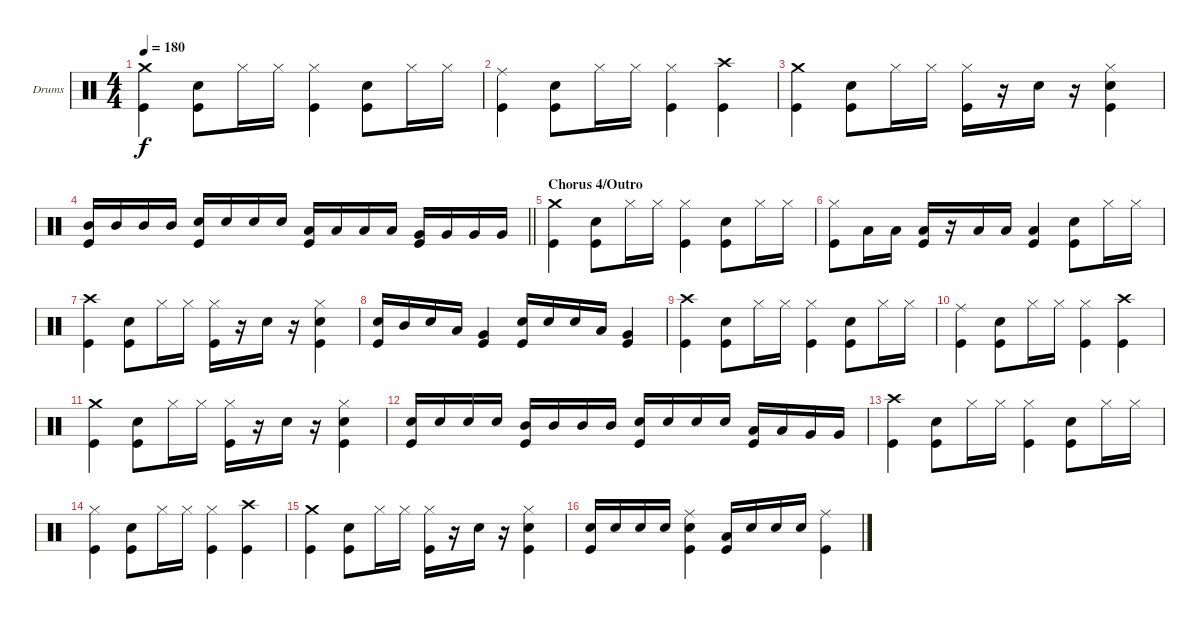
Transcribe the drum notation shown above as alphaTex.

\bracketExtendMode groupsimilarinstruments
\firstSystemTrackNameOrientation horizontal
\otherSystemsTrackNameOrientation horizontal
\track ("Drumkit" "Drums") {instrument percussion}
\staff {score}
\articulation defaults
\ts (4 4)
\tempo 180
\clef neutral
\ks c
("Kick (hit)" "Crash medium (hit)").4{dy f} ("Snare (hit) 2" "Kick (hit)").8 "Hi-Hat (closed)".16 "Hi-Hat (closed)".16 ("Hi-Hat (closed)" "Kick (hit)").4 ("Snare (hit) 2" "Kick (hit)").8 "Hi-Hat (closed)".16 "Hi-Hat (closed)".16 |
("Kick (hit)" "Ride (middle)").4 ("Snare (hit) 2" "Kick (hit)").8 "Hi-Hat (closed)".16 "Hi-Hat (closed)".16 ("Hi-Hat (closed)" "Kick (hit)").4 ("Kick (hit)" "Crash high (hit)").4 |
("Kick (hit)" "Crash medium (hit)").4 ("Snare (hit) 2" "Kick (hit)").8 "Hi-Hat (closed)".16 "Hi-Hat (closed)".16 ("Hi-Hat (closed)" "Kick (hit)").16 r.16 "Snare (hit) 2".16 r.16 ("Hi-Hat (closed)" "Kick (hit)" "Snare (hit) 2").4 |
\barLineRight lightlight
("Mid Tom (hit)" "Kick (hit)").16 "Mid Tom (hit)".16 "Mid Tom (hit)".16 "Mid Tom (hit)".16 ("Kick (hit)" "Snare (hit) 2").16 "Snare (hit) 2".16 "Snare (hit) 2".16 "Snare (hit) 2".16 ("Kick (hit)" "Low Tom (hit)").16 "Low Tom (hit)".16 "Low Tom (hit)".16 "Low Tom (hit)".16 ("Very Low Tom (hit)" "Kick (hit)").16 "Very Low Tom (hit)".16 "Very Low Tom (hit)".16 "Very Low Tom (hit)".16 |
\section ("" "Chorus 4/Outro")
("Kick (hit)" "Crash medium (hit)").4 ("Snare (hit) 2" "Kick (hit)").8 "Hi-Hat (closed)".16 "Hi-Hat (closed)".16 ("Hi-Hat (closed)" "Kick (hit)").4 ("Snare (hit) 2" "Kick (hit)").8 "Hi-Hat (closed)".16 "Hi-Hat (closed)".16 |
("Kick (hit)" "Hi-Hat (closed)").8 "Low Tom (hit)".16 "Low Tom (hit)".16 ("Kick (hit)" "Low Tom (hit)").16 r.16 "Low Tom (hit)".16 "Low Tom (hit)".16 ("Kick (hit)" "Low Tom (hit)").4 ("Snare (hit) 2" "Kick (hit)").8 "Hi-Hat (closed)".16 "Hi-Hat (closed)".16 |
("Kick (hit)" "Crash high (hit)").4 ("Snare (hit) 2" "Kick (hit)").8 "Hi-Hat (closed)".16 "Hi-Hat (closed)".16 ("Hi-Hat (closed)" "Kick (hit)").16 r.16 "Snare (hit) 2".16 r.16 ("Hi-Hat (closed)" "Kick (hit)" "Snare (hit) 2").4 |
("Kick (hit)" "Snare (hit) 2").16 "Mid Tom (hit)".16 "Snare (hit) 2".16 "Low Tom (hit)".16 ("Kick (hit)" "Very Low Tom (hit)").4 ("Kick (hit)" "Snare (hit) 2").16 "Snare (hit) 2".16 "Snare (hit) 2".16 "Low Tom (hit)".16 ("Kick (hit)" "Very Low Tom (hit)").4 |
("Kick (hit)" "Crash high (hit)").4 ("Snare (hit) 2" "Kick (hit)").8 "Hi-Hat (closed)".16 "Hi-Hat (closed)".16 ("Hi-Hat (closed)" "Kick (hit)").4 ("Snare (hit) 2" "Kick (hit)").8 "Hi-Hat (closed)".16 "Hi-Hat (closed)".16 |
("Kick (hit)" "Ride (middle)").4 ("Snare (hit) 2" "Kick (hit)").8 "Hi-Hat (closed)".16 "Hi-Hat (closed)".16 ("Hi-Hat (closed)" "Kick (hit)").4 ("Kick (hit)" "Crash high (hit)").4 |
("Kick (hit)" "Crash medium (hit)").4 ("Snare (hit) 2" "Kick (hit)").8 "Hi-Hat (closed)".16 "Hi-Hat (closed)".16 ("Hi-Hat (closed)" "Kick (hit)").16 r.16 "Snare (hit) 2".16 r.16 ("Hi-Hat (closed)" "Kick (hit)" "Snare (hit) 2").4 |
("Kick (hit)" "Snare (hit) 2").16 "Snare (hit) 2".16 "Snare (hit) 2".16 "Snare (hit) 2".16 ("Kick (hit)" "Mid Tom (hit)").16 "Mid Tom (hit)".16 "Mid Tom (hit)".16 "Mid Tom (hit)".16 ("Kick (hit)" "Snare (hit) 2").16 "Snare (hit) 2".16 "Snare (hit) 2".16 "Snare (hit) 2".16 ("Kick (hit)" "Low Tom (hit)").16 "Low Tom (hit)".16 "Very Low Tom (hit)".16 "Very Low Tom (hit)".16 |
("Kick (hit)" "Crash high (hit)").4 ("Snare (hit) 2" "Kick (hit)").8 "Hi-Hat (closed)".16 "Hi-Hat (closed)".16 ("Hi-Hat (closed)" "Kick (hit)").4 ("Snare (hit) 2" "Kick (hit)").8 "Hi-Hat (closed)".16 "Hi-Hat (closed)".16 |
("Hi-Hat (closed)" "Kick (hit)").4 ("Snare (hit) 2" "Kick (hit)").8 "Hi-Hat (closed)".16 "Hi-Hat (closed)".16 ("Hi-Hat (closed)" "Kick (hit)").4 ("Kick (hit)" "Crash high (hit)").4 |
("Kick (hit)" "Crash medium (hit)").4 ("Snare (hit) 2" "Kick (hit)").8 "Hi-Hat (closed)".16 "Hi-Hat (closed)".16 ("Hi-Hat (closed)" "Kick (hit)").16 r.16 "Snare (hit) 2".16 r.16 ("Hi-Hat (closed)" "Kick (hit)" "Snare (hit) 2").4 |
("Kick (hit)" "Snare (hit) 2").16 "Snare (hit) 2".16 "Snare (hit) 2".16 "Snare (hit) 2".16 ("Kick (hit)" "Ride (middle)" "Snare (hit) 2").4 ("Kick (hit)" "Low Tom (hit)").16 "Snare (hit) 2".16 "Snare (hit) 2".16 "Snare (hit) 2".16 ("Kick (hit)" "Ride (middle)").4
